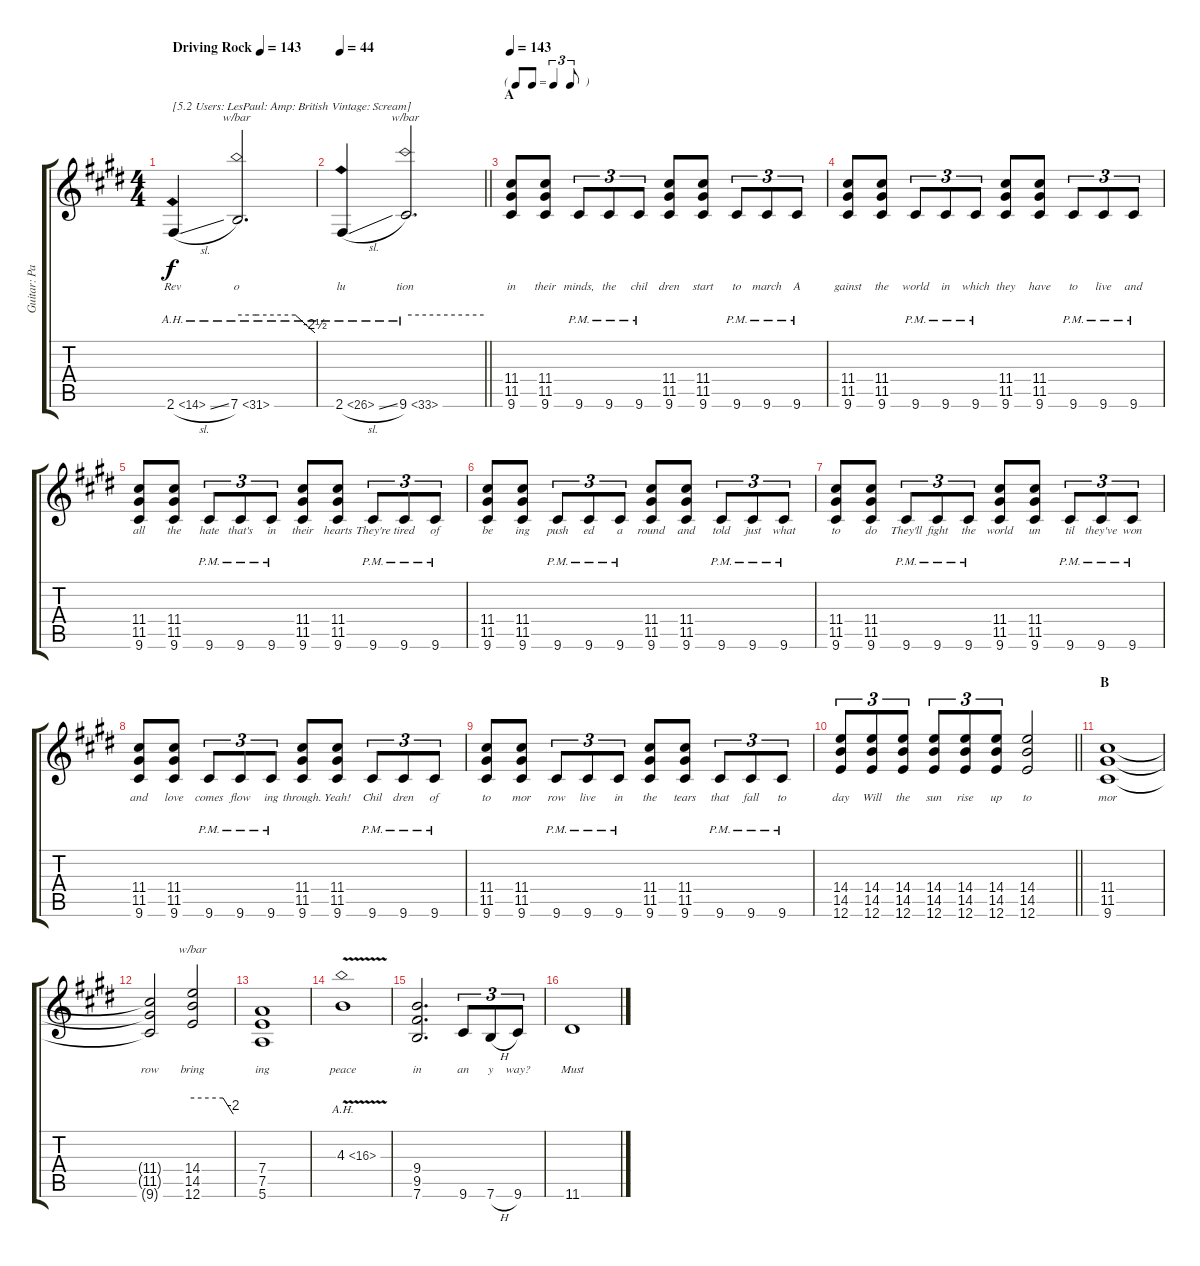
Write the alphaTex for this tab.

\track ("Guitar: Paul" "Guitar: Pa") {instrument overdrivenguitar}
\staff {score tabs}
\tuning (E4 B3 G3 D3 A2 E2) {hide}
\ts (4 4)
\tempo (143 "Driving Rock")
\tempo 82
\tempo (143 "Driving Rock")
\clef g2
\ks e
2.6{ah 12 sl}.4{txt "[5.2 Users: LesPaul: Amp: British Vintage: Scream]" lyrics (0 "Rev") lyrics (1 "") lyrics (2 "") lyrics (3 "") lyrics (4 "") dy f instrument overdrivenguitar} 7.6{ah 24}.2{d tbe (custom default 0 0 15 0 45 0 60 -10) lyrics (0 "o") lyrics (1 "") lyrics (2 "") lyrics (3 "") lyrics (4 "")} |
\tempo 44
\barLineRight lightlight
2.6{ah 24 sl}.4{lyrics (0 "lu") lyrics (1 "") lyrics (2 "") lyrics (3 "") lyrics (4 "")} 9.6{ah 24}.2{d tbe (hold default 0 0 60 0) lyrics (0 "tion") lyrics (1 "") lyrics (2 "") lyrics (3 "") lyrics (4 "")} |
\tf triplet8th
\section ("" "A")
\tempo 143
(11.4 11.5 9.6).8{lyrics (0 "in") lyrics (1 "") lyrics (2 "") lyrics (3 "") lyrics (4 "")} (11.4 11.5 9.6).8{lyrics (0 "their") lyrics (1 "") lyrics (2 "") lyrics (3 "") lyrics (4 "")} 9.6{pm}.8{tu (3 2) lyrics (0 "minds,") lyrics (1 "") lyrics (2 "") lyrics (3 "") lyrics (4 "")} 9.6{pm}.8{tu (3 2) lyrics (0 "the") lyrics (1 "") lyrics (2 "") lyrics (3 "") lyrics (4 "")} 9.6{pm}.8{tu (3 2) lyrics (0 "chil") lyrics (1 "") lyrics (2 "") lyrics (3 "") lyrics (4 "")} (11.4 11.5 9.6).8{lyrics (0 "dren") lyrics (1 "") lyrics (2 "") lyrics (3 "") lyrics (4 "")} (11.4 11.5 9.6).8{lyrics (0 "start") lyrics (1 "") lyrics (2 "") lyrics (3 "") lyrics (4 "")} 9.6{pm}.8{tu (3 2) lyrics (0 "to") lyrics (1 "") lyrics (2 "") lyrics (3 "") lyrics (4 "")} 9.6{pm}.8{tu (3 2) lyrics (0 "march") lyrics (1 "") lyrics (2 "") lyrics (3 "") lyrics (4 "")} 9.6{pm}.8{tu (3 2) lyrics (0 "A") lyrics (1 "") lyrics (2 "") lyrics (3 "") lyrics (4 "")} |
(11.4 11.5 9.6).8{lyrics (0 "gainst") lyrics (1 "") lyrics (2 "") lyrics (3 "") lyrics (4 "")} (11.4 11.5 9.6).8{lyrics (0 "the") lyrics (1 "") lyrics (2 "") lyrics (3 "") lyrics (4 "")} 9.6{pm}.8{tu (3 2) lyrics (0 "world") lyrics (1 "") lyrics (2 "") lyrics (3 "") lyrics (4 "")} 9.6{pm}.8{tu (3 2) lyrics (0 "in") lyrics (1 "") lyrics (2 "") lyrics (3 "") lyrics (4 "")} 9.6{pm}.8{tu (3 2) lyrics (0 "which") lyrics (1 "") lyrics (2 "") lyrics (3 "") lyrics (4 "")} (11.4 11.5 9.6).8{lyrics (0 "they") lyrics (1 "") lyrics (2 "") lyrics (3 "") lyrics (4 "")} (11.4 11.5 9.6).8{lyrics (0 "have") lyrics (1 "") lyrics (2 "") lyrics (3 "") lyrics (4 "")} 9.6{pm}.8{tu (3 2) lyrics (0 "to") lyrics (1 "") lyrics (2 "") lyrics (3 "") lyrics (4 "")} 9.6{pm}.8{tu (3 2) lyrics (0 "live") lyrics (1 "") lyrics (2 "") lyrics (3 "") lyrics (4 "")} 9.6{pm}.8{tu (3 2) lyrics (0 "and") lyrics (1 "") lyrics (2 "") lyrics (3 "") lyrics (4 "")} |
(11.4 11.5 9.6).8{lyrics (0 "all") lyrics (1 "") lyrics (2 "") lyrics (3 "") lyrics (4 "")} (11.4 11.5 9.6).8{lyrics (0 "the") lyrics (1 "") lyrics (2 "") lyrics (3 "") lyrics (4 "")} 9.6{pm}.8{tu (3 2) lyrics (0 "hate") lyrics (1 "") lyrics (2 "") lyrics (3 "") lyrics (4 "")} 9.6{pm}.8{tu (3 2) lyrics (0 "that's") lyrics (1 "") lyrics (2 "") lyrics (3 "") lyrics (4 "")} 9.6{pm}.8{tu (3 2) lyrics (0 "in") lyrics (1 "") lyrics (2 "") lyrics (3 "") lyrics (4 "")} (11.4 11.5 9.6).8{lyrics (0 "their") lyrics (1 "") lyrics (2 "") lyrics (3 "") lyrics (4 "")} (11.4 11.5 9.6).8{lyrics (0 "hearts") lyrics (1 "") lyrics (2 "") lyrics (3 "") lyrics (4 "")} 9.6{pm}.8{tu (3 2) lyrics (0 "They're") lyrics (1 "") lyrics (2 "") lyrics (3 "") lyrics (4 "")} 9.6{pm}.8{tu (3 2) lyrics (0 "tired") lyrics (1 "") lyrics (2 "") lyrics (3 "") lyrics (4 "")} 9.6{pm}.8{tu (3 2) lyrics (0 "of") lyrics (1 "") lyrics (2 "") lyrics (3 "") lyrics (4 "")} |
(11.4 11.5 9.6).8{lyrics (0 "be") lyrics (1 "") lyrics (2 "") lyrics (3 "") lyrics (4 "")} (11.4 11.5 9.6).8{lyrics (0 "ing") lyrics (1 "") lyrics (2 "") lyrics (3 "") lyrics (4 "")} 9.6{pm}.8{tu (3 2) lyrics (0 "push") lyrics (1 "") lyrics (2 "") lyrics (3 "") lyrics (4 "")} 9.6{pm}.8{tu (3 2) lyrics (0 "ed") lyrics (1 "") lyrics (2 "") lyrics (3 "") lyrics (4 "")} 9.6{pm}.8{tu (3 2) lyrics (0 "a") lyrics (1 "") lyrics (2 "") lyrics (3 "") lyrics (4 "")} (11.4 11.5 9.6).8{lyrics (0 "round") lyrics (1 "") lyrics (2 "") lyrics (3 "") lyrics (4 "")} (11.4 11.5 9.6).8{lyrics (0 "and") lyrics (1 "") lyrics (2 "") lyrics (3 "") lyrics (4 "")} 9.6{pm}.8{tu (3 2) lyrics (0 "told") lyrics (1 "") lyrics (2 "") lyrics (3 "") lyrics (4 "")} 9.6{pm}.8{tu (3 2) lyrics (0 "just") lyrics (1 "") lyrics (2 "") lyrics (3 "") lyrics (4 "")} 9.6{pm}.8{tu (3 2) lyrics (0 "what") lyrics (1 "") lyrics (2 "") lyrics (3 "") lyrics (4 "")} |
(11.4 11.5 9.6).8{lyrics (0 "to") lyrics (1 "") lyrics (2 "") lyrics (3 "") lyrics (4 "")} (11.4 11.5 9.6).8{lyrics (0 "do") lyrics (1 "") lyrics (2 "") lyrics (3 "") lyrics (4 "")} 9.6{pm}.8{tu (3 2) lyrics (0 "They'll") lyrics (1 "") lyrics (2 "") lyrics (3 "") lyrics (4 "")} 9.6{pm}.8{tu (3 2) lyrics (0 "fight") lyrics (1 "") lyrics (2 "") lyrics (3 "") lyrics (4 "")} 9.6{pm}.8{tu (3 2) lyrics (0 "the") lyrics (1 "") lyrics (2 "") lyrics (3 "") lyrics (4 "")} (11.4 11.5 9.6).8{lyrics (0 "world") lyrics (1 "") lyrics (2 "") lyrics (3 "") lyrics (4 "")} (11.4 11.5 9.6).8{lyrics (0 "un") lyrics (1 "") lyrics (2 "") lyrics (3 "") lyrics (4 "")} 9.6{pm}.8{tu (3 2) lyrics (0 "til") lyrics (1 "") lyrics (2 "") lyrics (3 "") lyrics (4 "")} 9.6{pm}.8{tu (3 2) lyrics (0 "they've") lyrics (1 "") lyrics (2 "") lyrics (3 "") lyrics (4 "")} 9.6{pm}.8{tu (3 2) lyrics (0 "won") lyrics (1 "") lyrics (2 "") lyrics (3 "") lyrics (4 "")} |
(11.4 11.5 9.6).8{lyrics (0 "and") lyrics (1 "") lyrics (2 "") lyrics (3 "") lyrics (4 "")} (11.4 11.5 9.6).8{lyrics (0 "love") lyrics (1 "") lyrics (2 "") lyrics (3 "") lyrics (4 "")} 9.6{pm}.8{tu (3 2) lyrics (0 "comes") lyrics (1 "") lyrics (2 "") lyrics (3 "") lyrics (4 "")} 9.6{pm}.8{tu (3 2) lyrics (0 "flow") lyrics (1 "") lyrics (2 "") lyrics (3 "") lyrics (4 "")} 9.6{pm}.8{tu (3 2) lyrics (0 "ing") lyrics (1 "") lyrics (2 "") lyrics (3 "") lyrics (4 "")} (11.4 11.5 9.6).8{lyrics (0 "through.") lyrics (1 "") lyrics (2 "") lyrics (3 "") lyrics (4 "")} (11.4 11.5 9.6).8{lyrics (0 "Yeah!") lyrics (1 "") lyrics (2 "") lyrics (3 "") lyrics (4 "")} 9.6{pm}.8{tu (3 2) lyrics (0 "Chil") lyrics (1 "") lyrics (2 "") lyrics (3 "") lyrics (4 "")} 9.6{pm}.8{tu (3 2) lyrics (0 "dren") lyrics (1 "") lyrics (2 "") lyrics (3 "") lyrics (4 "")} 9.6{pm}.8{tu (3 2) lyrics (0 "of") lyrics (1 "") lyrics (2 "") lyrics (3 "") lyrics (4 "")} |
(11.4 11.5 9.6).8{lyrics (0 "to") lyrics (1 "") lyrics (2 "") lyrics (3 "") lyrics (4 "")} (11.4 11.5 9.6).8{lyrics (0 "mor") lyrics (1 "") lyrics (2 "") lyrics (3 "") lyrics (4 "")} 9.6{pm}.8{tu (3 2) lyrics (0 "row") lyrics (1 "") lyrics (2 "") lyrics (3 "") lyrics (4 "")} 9.6{pm}.8{tu (3 2) lyrics (0 "live") lyrics (1 "") lyrics (2 "") lyrics (3 "") lyrics (4 "")} 9.6{pm}.8{tu (3 2) lyrics (0 "in") lyrics (1 "") lyrics (2 "") lyrics (3 "") lyrics (4 "")} (11.4 11.5 9.6).8{lyrics (0 "the") lyrics (1 "") lyrics (2 "") lyrics (3 "") lyrics (4 "")} (11.4 11.5 9.6).8{lyrics (0 "tears") lyrics (1 "") lyrics (2 "") lyrics (3 "") lyrics (4 "")} 9.6{pm}.8{tu (3 2) lyrics (0 "that") lyrics (1 "") lyrics (2 "") lyrics (3 "") lyrics (4 "")} 9.6{pm}.8{tu (3 2) lyrics (0 "fall") lyrics (1 "") lyrics (2 "") lyrics (3 "") lyrics (4 "")} 9.6{pm}.8{tu (3 2) lyrics (0 "to") lyrics (1 "") lyrics (2 "") lyrics (3 "") lyrics (4 "")} |
\barLineRight lightlight
(14.4 14.5 12.6).8{tu (3 2) lyrics (0 "day") lyrics (1 "") lyrics (2 "") lyrics (3 "") lyrics (4 "")} (14.4 14.5 12.6).8{tu (3 2) lyrics (0 "Will") lyrics (1 "") lyrics (2 "") lyrics (3 "") lyrics (4 "")} (14.4 14.5 12.6).8{tu (3 2) lyrics (0 "the") lyrics (1 "") lyrics (2 "") lyrics (3 "") lyrics (4 "")} (14.4 14.5 12.6).8{tu (3 2) lyrics (0 "sun") lyrics (1 "") lyrics (2 "") lyrics (3 "") lyrics (4 "")} (14.4 14.5 12.6).8{tu (3 2) lyrics (0 "rise") lyrics (1 "") lyrics (2 "") lyrics (3 "") lyrics (4 "")} (14.4 14.5 12.6).8{tu (3 2) lyrics (0 "up") lyrics (1 "") lyrics (2 "") lyrics (3 "") lyrics (4 "")} (14.4 14.5 12.6).2{lyrics (0 "to") lyrics (1 "") lyrics (2 "") lyrics (3 "") lyrics (4 "")} |
\section ("" "B")
(11.4 11.5 9.6).1{lyrics (0 "mor") lyrics (1 "") lyrics (2 "") lyrics (3 "") lyrics (4 "")} |
(11.4{t} 11.5{t} 9.6{t}).2{lyrics (0 "row") lyrics (1 "") lyrics (2 "") lyrics (3 "") lyrics (4 "")} (14.4 14.5 12.6).2{tbe (custom default 0 0 45 0 60 -8) lyrics (0 "bring") lyrics (1 "") lyrics (2 "") lyrics (3 "") lyrics (4 "")} |
(7.4 7.5 5.6).1{lyrics (0 "ing") lyrics (1 "") lyrics (2 "") lyrics (3 "") lyrics (4 "")} |
4.3{ah 12 v}.1{lyrics (0 "peace") lyrics (1 "") lyrics (2 "") lyrics (3 "") lyrics (4 "")} |
(9.4 9.5 7.6).2{d lyrics (0 "in") lyrics (1 "") lyrics (2 "") lyrics (3 "") lyrics (4 "")} 9.6.8{tu (3 2) lyrics (0 "an") lyrics (1 "") lyrics (2 "") lyrics (3 "") lyrics (4 "")} 7.6{h}.8{tu (3 2) lyrics (0 "y") lyrics (1 "") lyrics (2 "") lyrics (3 "") lyrics (4 "")} 9.6.8{tu (3 2) lyrics (0 "way?") lyrics (1 "") lyrics (2 "") lyrics (3 "") lyrics (4 "")} |
11.6.1{lyrics (0 "Must") lyrics (1 "") lyrics (2 "") lyrics (3 "") lyrics (4 "")}
